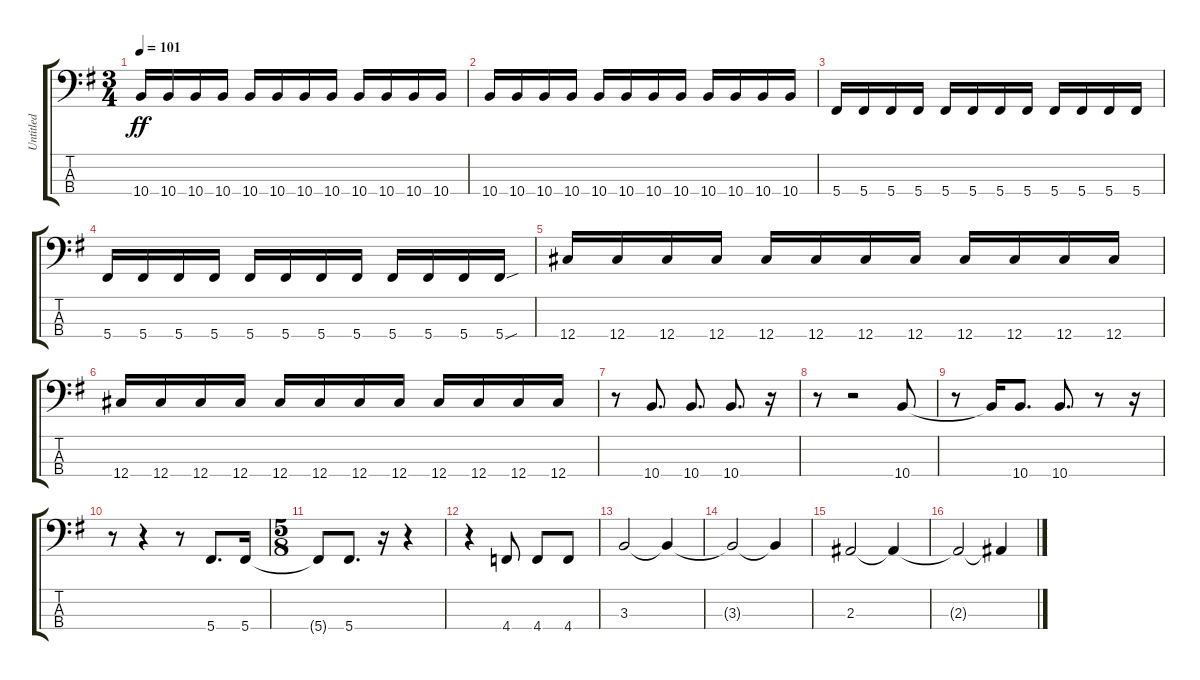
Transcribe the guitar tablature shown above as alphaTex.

\track ("Untitled" "Untitled") {instrument electricbassfinger}
\staff {score tabs}
\tuning (Gb2 Db2 Ab1 Db1) {hide}
\ts (3 4)
\tempo 101
\clef f4
\ks g
10.4.16{dy ff} 10.4.16 10.4.16 10.4.16 10.4.16 10.4.16 10.4.16 10.4.16 10.4.16 10.4.16 10.4.16 10.4.16 |
10.4.16 10.4.16 10.4.16 10.4.16 10.4.16 10.4.16 10.4.16 10.4.16 10.4.16 10.4.16 10.4.16 10.4.16 |
5.4.16 5.4.16 5.4.16 5.4.16 5.4.16 5.4.16 5.4.16 5.4.16 5.4.16 5.4.16 5.4.16 5.4.16 |
5.4.16 5.4.16 5.4.16 5.4.16 5.4.16 5.4.16 5.4.16 5.4.16 5.4.16 5.4.16 5.4.16 5.4{sou}.16 |
12.4.16 12.4.16 12.4.16 12.4.16 12.4.16 12.4.16 12.4.16 12.4.16 12.4.16 12.4.16 12.4.16 12.4.16 |
12.4.16 12.4.16 12.4.16 12.4.16 12.4.16 12.4.16 12.4.16 12.4.16 12.4.16 12.4.16 12.4.16 12.4.16 |
r.8 10.4.8{d} 10.4.8{d} 10.4.8{d} r.16 |
r.8 r.2 10.4.8 |
r.8 10.4{t}.16 10.4.8{d} 10.4.8{d} r.8 r.16 |
r.8 r.4 r.8 5.4.8{d} 5.4.16 |
\ts (5 8)
5.4{t}.8 5.4.8{d} r.16 r.4 |
r.4 4.4.8 4.4.8 4.4.8 |
3.3.2 3.3{t}.4 |
3.3{t}.2 3.3{t}.4 |
2.3.2 2.3{t}.4 |
2.3{t}.2 2.3{t}.4
